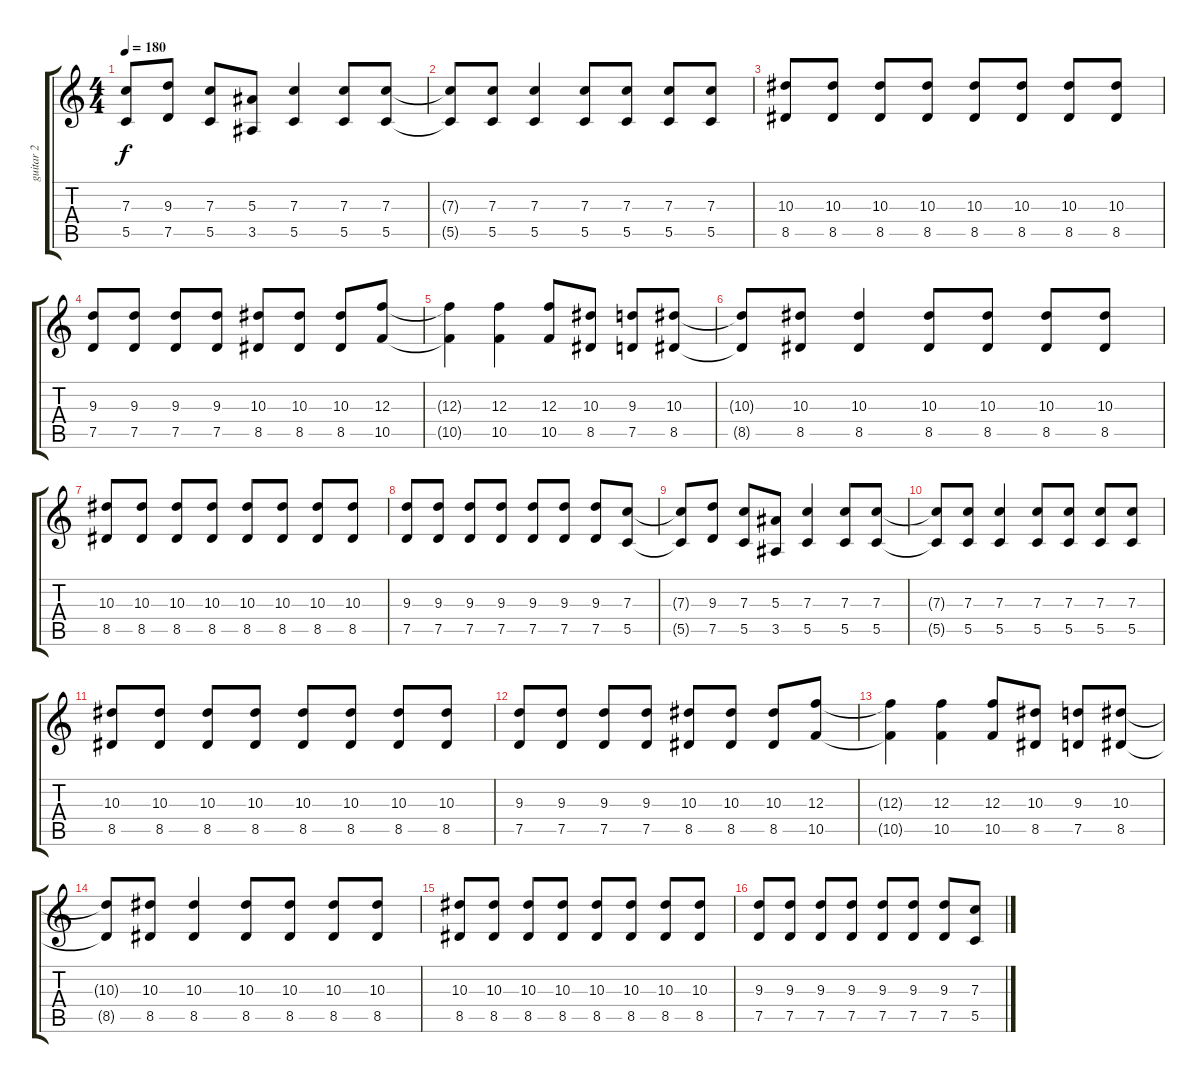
\track ("guitar 2" "guitar 2") {instrument overdrivenguitar}
\staff {score tabs}
\tuning (D4 A3 F3 C3 G2 C2) {hide}
\ts (4 4)
\tempo 180
\clef g2
\ks c
(7.3{t} 5.5{t}).8{dy f} (9.3 7.5).8 (7.3 5.5).8 (5.3 3.5).8 (7.3 5.5).4 (7.3 5.5).8 (7.3 5.5).8 |
(7.3{t} 5.5{t}).8 (7.3 5.5).8 (7.3 5.5).4 (7.3 5.5).8 (7.3 5.5).8 (7.3 5.5).8 (7.3 5.5).8 |
(10.3 8.5).8 (10.3 8.5).8 (10.3 8.5).8 (10.3 8.5).8 (10.3 8.5).8 (10.3 8.5).8 (10.3 8.5).8 (10.3 8.5).8 |
(9.3 7.5).8 (9.3 7.5).8 (9.3 7.5).8 (9.3 7.5).8 (10.3 8.5).8 (10.3 8.5).8 (10.3 8.5).8 (12.3 10.5).8 |
(12.3{t} 10.5{t}).4 (12.3 10.5).4 (12.3 10.5).8 (10.3 8.5).8 (9.3 7.5).8 (10.3 8.5).8 |
(10.3{t} 8.5{t}).8 (10.3 8.5).8 (10.3 8.5).4 (10.3 8.5).8 (10.3 8.5).8 (10.3 8.5).8 (10.3 8.5).8 |
(10.3 8.5).8{volume 10} (10.3 8.5).8 (10.3 8.5).8 (10.3 8.5).8 (10.3 8.5).8 (10.3 8.5).8 (10.3 8.5).8 (10.3 8.5).8 |
(9.3 7.5).8 (9.3 7.5).8 (9.3 7.5).8 (9.3 7.5).8 (9.3 7.5).8 (9.3 7.5).8 (9.3 7.5).8 (7.3 5.5).8 |
(7.3{t} 5.5{t}).8 (9.3 7.5).8 (7.3 5.5).8 (5.3 3.5).8 (7.3 5.5).4 (7.3 5.5).8 (7.3 5.5).8 |
(7.3{t} 5.5{t}).8 (7.3 5.5).8 (7.3 5.5).4 (7.3 5.5).8 (7.3 5.5).8 (7.3 5.5).8 (7.3 5.5).8 |
(10.3 8.5).8 (10.3 8.5).8 (10.3 8.5).8 (10.3 8.5).8 (10.3 8.5).8 (10.3 8.5).8 (10.3 8.5).8 (10.3 8.5).8 |
(9.3 7.5).8 (9.3 7.5).8 (9.3 7.5).8 (9.3 7.5).8 (10.3 8.5).8 (10.3 8.5).8 (10.3 8.5).8 (12.3 10.5).8 |
(12.3{t} 10.5{t}).4 (12.3 10.5).4 (12.3 10.5).8 (10.3 8.5).8 (9.3 7.5).8 (10.3 8.5).8 |
(10.3{t} 8.5{t}).8 (10.3 8.5).8 (10.3 8.5).4 (10.3 8.5).8 (10.3 8.5).8 (10.3 8.5).8 (10.3 8.5).8 |
(10.3 8.5).8{volume 0} (10.3 8.5).8 (10.3 8.5).8 (10.3 8.5).8 (10.3 8.5).8 (10.3 8.5).8 (10.3 8.5).8 (10.3 8.5).8 |
(9.3 7.5).8 (9.3 7.5).8 (9.3 7.5).8 (9.3 7.5).8 (9.3 7.5).8 (9.3 7.5).8 (9.3 7.5).8 (7.3 5.5).8
